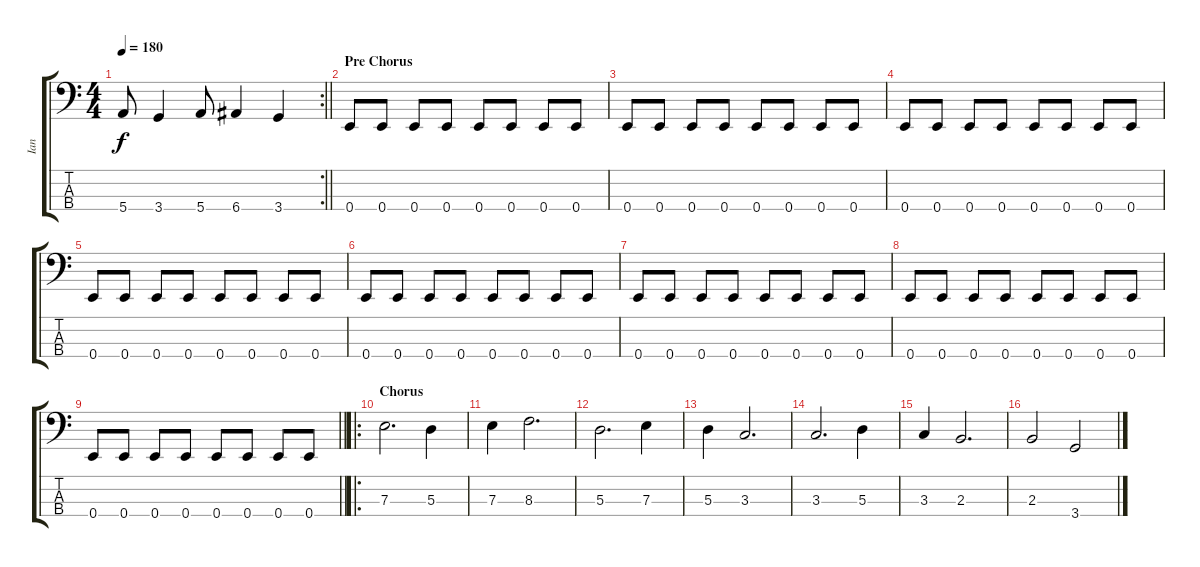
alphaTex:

\track ("Ian " "Ian ") {instrument electricbassfinger}
\staff {score tabs}
\tuning (G2 D2 A1 E1) {hide}
\rc 2
\ts (4 4)
\tempo 180
\clef f4
\barLineRight lightlight
\ks c
5.4{t}.8{dy f} 3.4.4 5.4.8 6.4.4 3.4.4 |
\section ("" "Pre Chorus")
0.4.8 0.4.8 0.4.8 0.4.8 0.4.8 0.4.8 0.4.8 0.4.8 |
0.4.8 0.4.8 0.4.8 0.4.8 0.4.8 0.4.8 0.4.8 0.4.8 |
0.4.8 0.4.8 0.4.8 0.4.8 0.4.8 0.4.8 0.4.8 0.4.8 |
0.4.8 0.4.8 0.4.8 0.4.8 0.4.8 0.4.8 0.4.8 0.4.8 |
0.4.8 0.4.8 0.4.8 0.4.8 0.4.8 0.4.8 0.4.8 0.4.8 |
0.4.8 0.4.8 0.4.8 0.4.8 0.4.8 0.4.8 0.4.8 0.4.8 |
0.4.8 0.4.8 0.4.8 0.4.8 0.4.8 0.4.8 0.4.8 0.4.8 |
\barLineRight lightlight
0.4.8 0.4.8 0.4.8 0.4.8 0.4.8 0.4.8 0.4.8 0.4.8 |
\ro
\section ("" "Chorus")
7.3.2{d} 5.3.4 |
7.3.4 8.3.2{d} |
5.3.2{d} 7.3.4 |
5.3.4 3.3.2{d} |
3.3.2{d} 5.3.4 |
3.3.4 2.3.2{d} |
2.3.2 3.4.2
